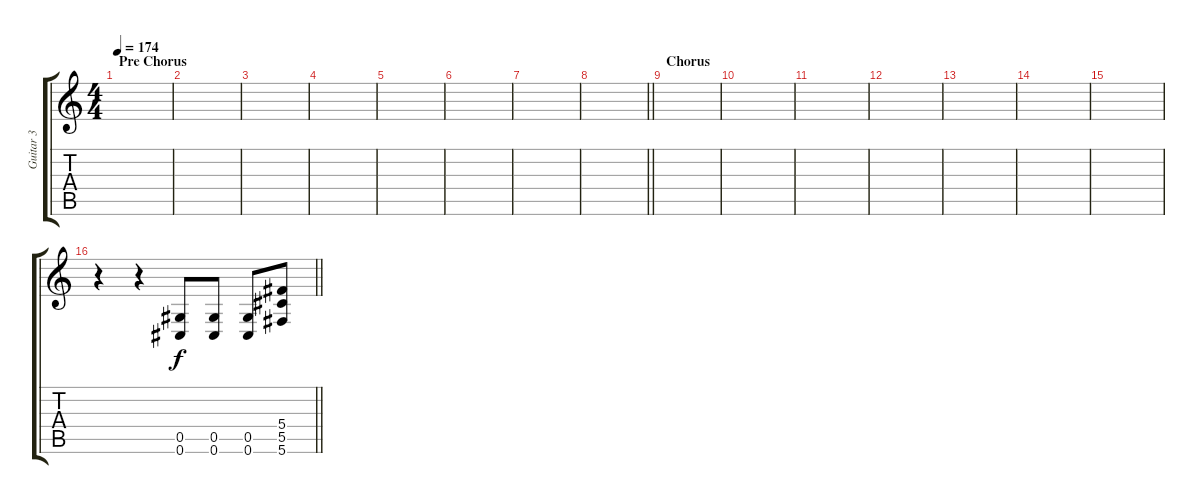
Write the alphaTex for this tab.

\track ("Guitar 3" "Guitar 3") {instrument distortionguitar}
\staff {score tabs}
\tuning (Eb4 Bb3 Gb3 Db3 Ab2 Db2) {hide}
\ts (4 4)
\section ("" "Pre Chorus")
\tempo 174
\clef g2
\ks c
|
|
|
|
|
|
|
\barLineRight lightlight
|
\section ("" "Chorus")
|
|
|
|
|
|
|
\barLineRight lightlight
r.4{volume 13} r.4 (0.5 0.6).8 (0.5 0.6).8 (0.5 0.6).8 (5.4 5.5 5.6).8
